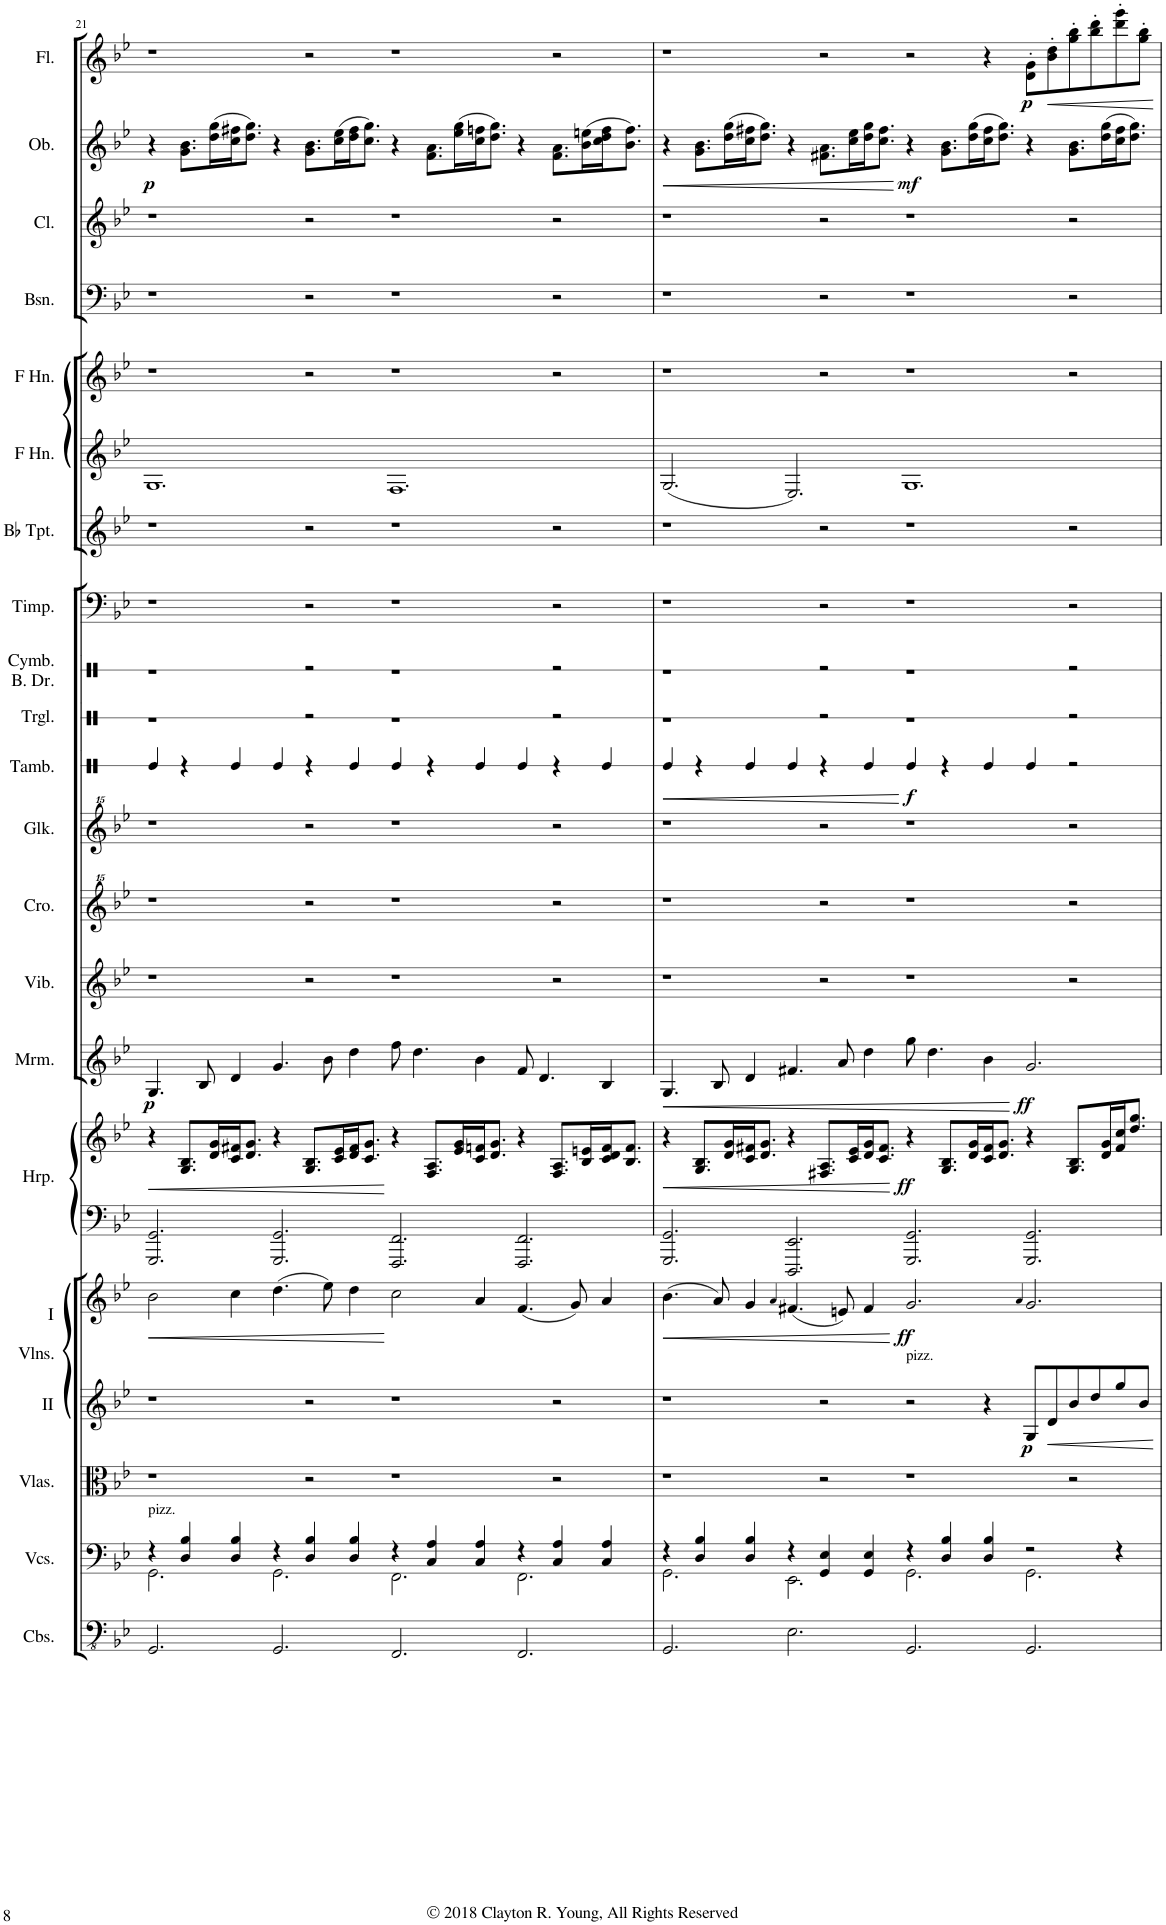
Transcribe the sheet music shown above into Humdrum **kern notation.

**kern	**kern	**kern	**kern	**dynam	**kern	**dynam	**kern	**kern	**dynam	**kern	**dynam	**kern	**kern	**kern	**kern	**dynam	**kern	**kern	**kern	**kern	**kern	**kern	**kern	**kern	**kern	**dynam	**kern	**dynam
*part21	*part20	*part19	*part18	*part18	*part17	*part17	*part16	*part16	*part16	*part15	*part15	*part14	*part13	*part12	*part11	*part11	*part10	*part9	*part8	*part7	*part6	*part5	*part4	*part3	*part2	*part2	*part1	*part1
*staff22	*staff21	*staff20	*staff19	*staff19	*staff18	*staff18	*staff17	*staff16	*staff16/17	*staff15	*staff15	*staff14	*staff13	*staff12	*staff11	*staff11	*staff10	*staff9	*staff8	*staff7	*staff6	*staff5	*staff4	*staff3	*staff2	*staff2	*staff1	*staff1
*I"Contrabasses	*I"Violoncellos	*I"Violas	*I"II	*	*I"I  Violins	*	*I"Harp	*	*	*I"Marimba	*	*I"Vibraphone	*I"Crotales	*I"Glockenspiel	*I"Tambourine	*	*I"Triangle	*I"Cymbals &amp; Bass Drum	*I"Timpani	*I"Bb Trumpet	*I"Horn in F	*I"Horn in F	*I"Bassoon	*I"Clarinet	*I"Oboe	*	*I"Flute	*
*I'Cbs.	*I'Vcs.	*I'Vlas.	*I'II	*	*I'I  Vlns.	*	*I'Hrp.	*	*	*I'Mrm.	*	*I'Vib.	*I'Cro.	*I'Glk.	*I'Tamb.	*	*I'Trgl.	*I'Cymb. B. Dr.	*I'Timp.	*I'Bb Tpt.	*	*	*I'Bsn.	*I'Cl.	*I'Ob.	*	*I'Fl.	*
!!LO:PB:g=z
*clefFv4	*clefF4	*clefC3	*clefG2	*	*clefG2	*	*clefF4	*clefG2	*	*clefG2	*	*clefG2	*clefG^^2	*clefG^^2	*clefX	*	*clefX	*clefX	*clefF4	*clefG2	*clefG2	*clefG2	*clefF4	*clefG2	*clefG2	*	*clefG2	*
*	*	*	*	*	*ITrd1c2	*	*ITrd5c9	*ITrd5c9	*	*	*	*	*	*	*	*	*	*	*	*ITrd7c12	*ITrd4c7	*	*	*	*	*	*	*
*k[b-e-]	*k[b-e-]	*k[b-e-]	*k[b-e-]	*	*k[b-e-]	*	*k[b-e-]	*k[b-e-]	*	*k[b-e-]	*	*k[b-e-]	*k[b-e-]	*k[b-e-]	*k[]	*	*k[]	*k[]	*k[b-e-]	*k[b-e-]	*k[b-e-]	*k[b-e-]	*k[b-e-]	*k[b-e-]	*k[b-e-]	*	*k[b-e-]	*
*M6/2	*M6/2	*M6/2	*M6/2	*	*M6/2	*	*M6/2	*M6/2	*	*M6/2	*	*M6/2	*M6/2	*M6/2	*M6/2	*	*M6/2	*M6/2	*M6/2	*M6/2	*M6/2	*M6/2	*M6/2	*M6/2	*M6/2	*	*M6/2	*
=21	=21	=21	=21	=21	=21	=21	=21	=21	=21	=21	=21	=21	=21	=21	=21	=21	=21	=21	=21	=21	=21	=21	=21	=21	=21	=21	=21	=21
*	*^	*	*	*	*	*	*	*	*	*	*	*	*	*	*	*	*	*	*	*	*	*	*	*	*	*	*	*
!	!LO:TX:a:t=pizz.	!	!	!	!	!	!	!	!	!	!	!	!	!	!	!	!	!	!	!	!	!	!	!	!	!	!	!	!
!	!	!	!	!	!	!	!LO:HP:b	!	!	!LO:HP:b	!	!LO:DY:b	!	!	!	!	!	!	!	!	!	!	!	!	!	!	!LO:DY:b	!	!
2.GGG/	4r	2.GG\	1r	1r	.	2b-\	<	2.GGG/ 2.GG/	4r	<	4.G/	p	1r	1r	1r	4Re/	.	1r	1r	1r	1r	1.G	1r	1r	1r	4r	p	1r	.
.	4D/ 4B-/	.	.	.	.	.	.	.	8.G/ 8.B-/L	.	.	.	.	.	.	4r	.	.	.	.	.	.	.	.	.	8.g\ 8.b-\L	.	.	.
.	.	.	.	.	.	.	.	.	.	.	8B-/	.	.	.	.	.	.	.	.	.	.	.	.	.	.	.	.	.	.
.	.	.	.	.	.	.	.	.	16d/ 16g/L	.	.	.	.	.	.	.	.	.	.	.	.	.	.	.	.	(16dd\ 16gg\L	.	.	.
.	4D/ 4B-/	.	.	.	.	4cc\	.	.	16c/ 16f#X/J	.	4d/	.	.	.	.	4Re/	.	.	.	.	.	.	.	.	.	16cc\ 16ff#X\J	.	.	.
.	.	.	.	.	.	.	.	.	8.d/ 8.g/J	.	.	.	.	.	.	.	.	.	.	.	.	.	.	.	.	8.dd\ 8.gg\J)	.	.	.
2.GGG/	4r	2.GG\	.	.	.	(4.dd\	.	2.GGG/ 2.GG/	4r	.	4.g/	.	.	.	.	4Re/	.	.	.	.	.	.	.	.	.	4r	.	.	.
.	4D/ 4B-/	.	2r	2r	.	.	.	.	8.G/ 8.B-/L	.	.	.	2r	2r	2r	4r	.	2r	2r	2r	2r	.	2r	2r	2r	8.g\ 8.b-\L	.	2r	.
.	.	.	.	.	.	8ee-\)	.	.	.	.	8b-\	.	.	.	.	.	.	.	.	.	.	.	.	.	.	.	.	.	.
.	.	.	.	.	.	.	.	.	16c/ 16e-/L	.	.	.	.	.	.	.	.	.	.	.	.	.	.	.	.	(16cc\ 16ee-\L	.	.	.
.	4D/ 4B-/	.	.	.	.	4dd\	.	.	16d/ 16f#/J	.	4dd\	.	.	.	.	4Re/	.	.	.	.	.	.	.	.	.	16dd\ 16ff#\J	.	.	.
.	.	.	.	.	.	.	.	.	8.c/ 8.g/J	.	.	.	.	.	.	.	.	.	.	.	.	.	.	.	.	8.cc\ 8.gg\J)	.	.	.
2.FFF/	4r	2.FF\	1r	1r	.	2cc\	[	2.FFF/ 2.FF/	4r	[	8ff\	.	1r	1r	1r	4Re/	.	1r	1r	1r	1r	1.F	1r	1r	1r	4r	.	1r	.
.	.	.	.	.	.	.	.	.	.	.	4.dd\	.	.	.	.	.	.	.	.	.	.	.	.	.	.	.	.	.	.
.	4C/ 4A/	.	.	.	.	.	.	.	8.F/ 8.A/L	.	.	.	.	.	.	4r	.	.	.	.	.	.	.	.	.	8.f\ 8.a\L	.	.	.
.	.	.	.	.	.	.	.	.	16e-/ 16g/L	.	.	.	.	.	.	.	.	.	.	.	.	.	.	.	.	(16ee-\ 16gg\L	.	.	.
.	4C/ 4A/	.	.	.	.	4a/	.	.	16c/ 16fn/J	.	4b-\	.	.	.	.	4Re/	.	.	.	.	.	.	.	.	.	16cc\ 16ffn\J	.	.	.
.	.	.	.	.	.	.	.	.	8.d/ 8.g/J	.	.	.	.	.	.	.	.	.	.	.	.	.	.	.	.	8.dd\ 8.gg\J)	.	.	.
2.FFF/	4r	2.FF\	.	.	.	(4.f/	.	2.FFF/ 2.FF/	4r	.	8f/	.	.	.	.	4Re/	.	.	.	.	.	.	.	.	.	4r	.	.	.
.	.	.	.	.	.	.	.	.	.	.	4.d/	.	.	.	.	.	.	.	.	.	.	.	.	.	.	.	.	.	.
.	4C/ 4A/	.	2r	2r	.	.	.	.	8.F/ 8.A/L	.	.	.	2r	2r	2r	4r	.	2r	2r	2r	2r	.	2r	2r	2r	8.f\ 8.a\L	.	2r	.
.	.	.	.	.	.	8g/)	.	.	.	.	.	.	.	.	.	.	.	.	.	.	.	.	.	.	.	.	.	.	.
.	.	.	.	.	.	.	.	.	16B-/ 16en/L	.	.	.	.	.	.	.	.	.	.	.	.	.	.	.	.	(16b-\ 16een\L	.	.	.
.	4C/ 4A/	.	.	.	.	4a/	.	.	16c/ 16d/ 16f/J	.	4B-/	.	.	.	.	4Re/	.	.	.	.	.	.	.	.	.	16cc\ 16dd\ 16ff\J	.	.	.
.	.	.	.	.	.	.	.	.	8.B-/ 8.f/J	.	.	.	.	.	.	.	.	.	.	.	.	.	.	.	.	8.b-\ 8.ff\J)	.	.	.
=22	=22	=22	=22	=22	=22	=22	=22	=22	=22	=22	=22	=22	=22	=22	=22	=22	=22	=22	=22	=22	=22	=22	=22	=22	=22	=22	=22	=22	=22
!	!	!	!	!	!	!	!LO:HP:b	!	!	!LO:HP:b	!	!LO:HP:b	!	!	!	!	!LO:HP:b	!	!	!	!	!	!	!	!	!	!LO:HP:b	!	!
2.GGG/	4r	2.GG\	1r	1r	.	(4.b-\	<	2.GGG/ 2.GG/	4r	<	4.G/	<	1r	1r	1r	4Re/	<	1r	1r	1r	1r	(2.G/	1r	1r	1r	4r	<	1r	.
.	4D/ 4B-/	.	.	.	.	.	.	.	8.G/ 8.B-/L	.	.	.	.	.	.	4r	.	.	.	.	.	.	.	.	.	8.g\ 8.b-\L	.	.	.
.	.	.	.	.	.	8a/)	.	.	.	.	8B-/	.	.	.	.	.	.	.	.	.	.	.	.	.	.	.	.	.	.
.	.	.	.	.	.	.	.	.	16d/ 16g/L	.	.	.	.	.	.	.	.	.	.	.	.	.	.	.	.	(16dd\ 16gg\L	.	.	.
.	4D/ 4B-/	.	.	.	.	4g/	.	.	16c/ 16f#X/J	.	4d/	.	.	.	.	4Re/	.	.	.	.	.	.	.	.	.	16cc\ 16ff#X\J	.	.	.
.	.	.	.	.	.	.	.	.	8.d/ 8.g/J	.	.	.	.	.	.	.	.	.	.	.	.	.	.	.	.	8.dd\ 8.gg\J)	.	.	.
.	.	.	.	.	.	4qa/	.	.	.	.	.	.	.	.	.	.	.	.	.	.	.	.	.	.	.	.	.	.	.
2.EE-\	4r	2.EE-\	.	.	.	(4.f#X/	.	2.DDD/ 2.EE-/	4r	.	4.f#X/	.	.	.	.	4Re/	.	.	.	.	.	2.E-/)	.	.	.	4r	.	.	.
.	4GG/ 4E-/	.	2r	2r	.	.	.	.	8.F#X/ 8.A/L	.	.	.	2r	2r	2r	4r	.	2r	2r	2r	2r	.	2r	2r	2r	8.f#X\ 8.a\L	.	2r	.
.	.	.	.	.	.	8en/)	.	.	.	.	8a/	.	.	.	.	.	.	.	.	.	.	.	.	.	.	.	.	.	.
.	.	.	.	.	.	.	.	.	16c/ 16e-/L	.	.	.	.	.	.	.	.	.	.	.	.	.	.	.	.	16cc\ 16ee-\L	.	.	.
.	4GG/ 4E-/	.	.	.	.	4f#/	.	.	16d/ 16g/J	.	4dd\	.	.	.	.	4Re/	.	.	.	.	.	.	.	.	.	16dd\ 16gg\J	.	.	.
.	.	.	.	.	.	.	.	.	8.c/ 8.f#/J	.	.	.	.	.	.	.	.	.	.	.	.	.	.	.	.	8.cc\ 8.ff#\J	.	.	.
!	!	!	!	!LO:TX:a:t=pizz.	!	!	!	!	!	!	!	!	!	!	!	!	!	!	!	!	!	!	!	!	!	!	!	!	!
!	!	!	!	!	!	!	!LO:DY:n=1:b	!	!	!LO:DY:n=1:b	!	!	!	!	!	!	!LO:DY:n=1:b	!	!	!	!	!	!	!	!	!	!LO:DY:n=1:b	!	!
2.GGG/	4r	2.GG\	1r	2r	.	2.g/	[ ff	2.GGG/ 2.GG/	4r	[ ff	8gg\	.	1r	1r	1r	4Re/	[ f	1r	1r	1r	1r	1.G	1r	1r	1r	4r	[ mf	2r	.
.	.	.	.	.	.	.	.	.	.	.	4.dd\	.	.	.	.	.	.	.	.	.	.	.	.	.	.	.	.	.	.
.	4D/ 4B-/	.	.	.	.	.	.	.	8.G/ 8.B-/L	.	.	.	.	.	.	4r	.	.	.	.	.	.	.	.	.	8.g\ 8.b-\L	.	.	.
.	.	.	.	.	.	.	.	.	16d/ 16g/L	.	.	.	.	.	.	.	.	.	.	.	.	.	.	.	.	(16dd\ 16gg\L	.	.	.
.	4D/ 4B-/	.	.	4r	.	.	.	.	16c/ 16f#/J	.	4b-\	.	.	.	.	4Re/	.	.	.	.	.	.	.	.	.	16cc\ 16ff#\J	.	4r	.
.	.	.	.	.	.	.	.	.	8.d/ 8.g/J	.	.	.	.	.	.	.	.	.	.	.	.	.	.	.	.	8.dd\ 8.gg\J)	.	.	.
.	.	.	.	.	.	4qa/	.	.	.	.	.	.	.	.	.	.	.	.	.	.	.	.	.	.	.	.	.	.	.
!	!	!	!	!	!LO:DY:b	!	!	!	!	!	!	!LO:DY:n=1:b	!	!	!	!	!	!	!	!	!	!	!	!	!	!	!	!	!LO:DY:b
2.GGG/	2r	2.GG\	.	8G/L	p	2.g/	.	2.GGG/ 2.GG/	4r	.	2.g/	[ ff	.	.	.	4Re/	.	.	.	.	.	.	.	.	.	4r	.	8d\' 8g\'L	p
!	!	!	!	!	!LO:HP:b	!	!	!	!	!	!	!	!	!	!	!	!	!	!	!	!	!	!	!	!	!	!	!	!LO:HP:b
.	.	.	.	8d/	<	.	.	.	.	.	.	.	.	.	.	.	.	.	.	.	.	.	.	.	.	.	.	8b-\' 8dd\'	<
.	.	.	2r	8b-/	.	.	.	.	8.G/ 8.B-/L	.	.	.	2r	2r	2r	2r	.	2r	2r	2r	2r	.	2r	2r	2r	8.g\ 8.b-\L	.	8gg\' 8bb-\'	.
.	.	.	.	8dd/	.	.	.	.	.	.	.	.	.	.	.	.	.	.	.	.	.	.	.	.	.	.	.	8bb-\' 8ddd\'	.
.	.	.	.	.	.	.	.	.	16d/ 16g/L	.	.	.	.	.	.	.	.	.	.	.	.	.	.	.	.	(16dd\ 16gg\L	.	.	.
.	4r	.	.	8gg/	.	.	.	.	16f#/ 16cc/J	.	.	.	.	.	.	.	.	.	.	.	.	.	.	.	.	16cc\ 16ff#\J	.	8ddd\' 8ggg\'	.
.	.	.	.	.	.	.	.	.	8.dd/ 8.gg/J	.	.	.	.	.	.	.	.	.	.	.	.	.	.	.	.	8.dd\ 8.gg\J)	.	.	.
.	.	.	.	8b-/J	.	.	.	.	.	.	.	.	.	.	.	.	.	.	.	.	.	.	.	.	.	.	.	8gg\' 8bb-\'J	.
*	*v	*v	*	*	*	*	*	*	*	*	*	*	*	*	*	*	*	*	*	*	*	*	*	*	*	*	*	*	*
.	.	.	.	[	.	.	.	.	.	.	.	.	.	.	.	.	.	.	.	.	.	.	.	.	.	.	.	[
=	=	=	=	=	=	=	=	=	=	=	=	=	=	=	=	=	=	=	=	=	=	=	=	=	=	=	=	=
*-	*-	*-	*-	*-	*-	*-	*-	*-	*-	*-	*-	*-	*-	*-	*-	*-	*-	*-	*-	*-	*-	*-	*-	*-	*-	*-	*-	*-
